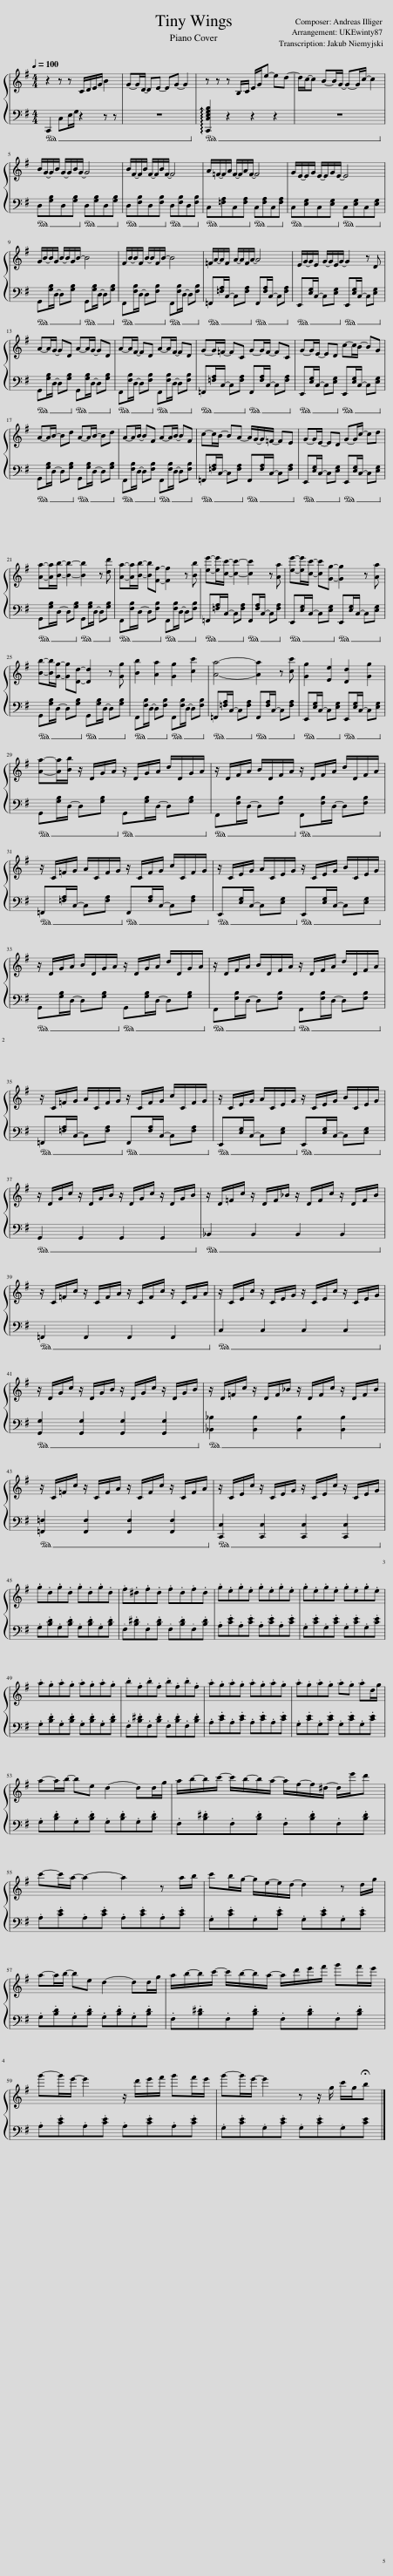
X:1
%%score { 1 | 2 }
L:1/8
Q:1/4=100
M:4/4
I:linebreak $
K:G
V:1 treble
V:2 bass
V:1
 z2 z z C/D/E/G/ B2 | G-G/D/- DE- EG- G2 | z z z B,/C/ E/G/e- ed- | d/c/-c B-B/G/- G-G/c/- c2 |$ B/G/-G/B/ G/-G/B/G/- G4 | %5
 B/F/-F/B/ F/-F/B/F/- F4 | A/=F/-F/A/ F/-F/A/F/- F4 | G/E/-E/G/ E/-E/G/E/- E4 |$ G/B/-B/G/ B/-B/G/B/- B4 | F/B/-B/F/ B/-B/F/B/- B4 | %10
 =F/A/-A/F/ A/-A/F/A/- A4 | E/G/-G/E/ G/-G/E/G/- G2 z D |$ A-A/G/- GD A-A/G/- GD | A-A/F/- FD A-A/F/- FD | G-G/=F/- FC G-G/F/- FC | %15
 G-G/E/- ED c-c/B/- BG |$ A-A/B/- Bd A-A/B/- Bd | A-A/B/- BF A-A/B/- BF | c-c/B/- BA- A/G/-G/=F/- FE | G-G/E/- ED G-G/c/- cd |$ %20
 [Aa]-[Aa]/[Bb]/- [Bb]2- [Bb]2 z [dd'] | [Aa]-[Aa]/[Bb]/- [Bb][Ff]- [Ff]2 z [Bb] | [ee']-[ee']/[cc']/- [cc']2- [cc']2 z [Aa] | [ee']-[ee']/[cc']/- [cc'][Gg]- [Gg]2 z [Aa] |$ [Bb]-[Bb]/[Gg]/- [Gg][Dd]- [Dd]2 z [Gg] | %25
 [Bb]2 [Aa]2 [Gg]2 [cc']2 | [Aa]4- [Aa]2 z [cc'] | [Gg]2 [Ee]2 [Dd]2 [Gg]2 |$ [Aa]-[Aa]/[Bb]/ z/ D/G/A/ z/ D/G/A/ d/D/G/A/ | z/ D/F/A/ B/D/F/A/ z/ D/F/A/ d/D/F/A/ |$ %30
 z/ C/=F/G/ A/C/F/G/ z/ C/F/G/ c/C/F/G/ | z/ C/E/G/ A/C/E/G/ z/ C/E/G/ B/C/E/G/ |$ z/ D/G/A/ B/D/G/A/ z/ D/G/A/ d/D/G/A/ | z/ D/F/A/ B/D/F/A/ z/ D/F/A/ d/D/F/A/ |$ z/ C/=F/G/ A/C/F/G/ z/ C/F/G/ c/C/F/G/ | %35
 z/ C/E/G/ A/C/E/G/ z/ C/E/G/ B/C/E/G/ |$ z/ D/G/c/ z/ D/G/B/ z/ D/G/c/ z/ D/G/B/ | z/ D/=F/c/ z/ D/F/_B/ z/ D/F/c/ z/ D/F/B/ |$ z/ C/=F/c/ z/ C/F/A/ z/ C/F/c/ z/ C/F/A/ | z/ C/E/c/ z/ C/E/G/ z/ C/E/c/ z/ C/E/G/ |$ %40
 z/ D/G/c/ z/ D/G/B/ z/ D/G/c/ z/ D/G/B/ | z/ D/=F/c/ z/ D/F/_B/ z/ D/F/c/ z/ D/F/B/ |$ z/ C/=F/c/ z/ C/F/A/ z/ C/F/c/ z/ C/F/A/ | z/ C/E/c/ z/ C/E/G/ z/ C/E/c/ z/ C/E/G/ |$ .g.d.g.d .g.d.g.d | %45
 .f.^d.f.d .f.d.f.d | .g.e.g.e .g.e.g.e | .g.e.g.e .g.e.g.e |$ .a.g.a.g .a.g.a.g | .b.f.b.f .b.f.b.f | %50
 .a.g.a.g .a.g.a.g | .a.g.a.g .a.g .ad/g/ |$ a-a/b/- be d2- dd/g/ | a/b/-b/c'/- c'/b/-b/a/- a/f/-f/^d/- d/e'/d' |$ c'-c'/a/- a2- a2 z a/b/ | %55
 c'b/g/- g/e/-e/d/- d2 z d/g/ |$ a-a/b/- be d2- dd/g/ | a/b/-b/c'/- c'/b/-b/a/- a/d'/e'/f'/ g'f'/e'/ |$ g'-g'/e'/- e'2 z/ d'/e'/f'/ g'f'/e'/ | g'-g'/e'/- e'2 z z/ g/ c'/g/!fermata!b |] %60
V:2
!ped! C,,2 C,E,/G,/ z2 z z | z8!ped-up! |!ped! !arpeggio![C,,C,E,G,B,]2 z2 z2 z2 | z8!ped-up! |$!ped! D,[G,B,]D,[G,B,]!ped-up!!ped! D,[G,B,]D,[G,B,]!ped-up! | %5
!ped! D,[F,B,]D,[F,B,]!ped-up!!ped! D,[F,B,]D,[F,B,]!ped-up! |!ped! C,[=F,A,]C,[F,A,]!ped-up!!ped! C,[F,A,]C,[F,A,]!ped-up! |!ped! C,[E,G,]C,[E,G,]!ped-up!!ped! C,[E,G,]C,[E,G,]!ped-up! |$!ped! G,,[G,B,]/D,/- D,[G,B,]!ped-up!!ped! G,,[G,B,]/D,/- D,[G,B,]!ped-up! |!ped! F,,[F,B,]/D,/- D,[F,B,]!ped-up!!ped! F,,[F,B,]/D,/- D,[F,B,]!ped-up! | %10
!ped! =F,,[=F,A,]/C,/- C,[F,A,]!ped-up!!ped! F,,[F,A,]/C,/- C,[F,A,]!ped-up! |!ped! E,,[E,G,]/C,/- C,[E,G,]!ped-up!!ped! E,,[E,G,]/C,/- C,[E,G,]!ped-up! |$!ped! G,,[G,B,]/D,/- D,[G,B,]!ped-up!!ped! G,,[G,B,]/D,/- D,[G,B,]!ped-up! |!ped! F,,[F,B,]/D,/- D,[F,B,]!ped-up!!ped! F,,[F,B,]/D,/- D,[F,B,]!ped-up! |!ped! =F,,[=F,A,]/C,/- C,[F,A,]!ped-up!!ped! F,,[F,A,]/C,/- C,[F,A,]!ped-up! | %15
!ped! E,,[E,G,]/C,/- C,[E,G,]!ped-up!!ped! E,,[E,G,]/C,/- C,[E,G,]!ped-up! |$!ped! G,,[G,B,]/D,/- D,[G,B,]!ped-up!!ped! G,,[G,B,]/D,/- D,[G,B,]!ped-up! |!ped! F,,[F,B,]/D,/- D,[F,B,]!ped-up!!ped! F,,[F,B,]/D,/- D,[F,B,]!ped-up! |!ped! =F,,[=F,A,]/C,/- C,[F,A,]!ped-up!!ped! F,,[F,A,]/C,/- C,[F,A,]!ped-up! |!ped! E,,[E,G,]/C,/- C,[E,G,]!ped-up!!ped! E,,[E,G,]/C,/- C,[E,G,]!ped-up! |$ %20
!ped! G,,[G,B,]/D,/- D,[G,B,]!ped-up!!ped! G,,[G,B,]/D,/- D,[G,B,]!ped-up! |!ped! F,,[F,B,]/D,/- D,[F,B,]!ped-up!!ped! F,,[F,B,]/D,/- D,[F,B,]!ped-up! |!ped! =F,,[=F,A,]/C,/- C,[F,A,]!ped-up!!ped! F,,[F,A,]/C,/- C,[F,A,]!ped-up! |!ped! E,,[E,G,]/C,/- C,[E,G,]!ped-up!!ped! E,,[E,G,]/C,/- C,[E,G,]!ped-up! |$!ped! G,,[G,B,]/D,/- D,[G,B,]!ped-up!!ped! G,,[G,B,]/D,/- D,[G,B,]!ped-up! | %25
!ped! F,,[F,B,]/D,/- D,[F,B,]!ped-up!!ped! F,,[F,B,]/D,/- D,[F,B,]!ped-up! |!ped! =F,,[=F,A,]/C,/- C,[F,A,]!ped-up!!ped! F,,[F,A,]/C,/- C,[F,A,]!ped-up! |!ped! E,,[E,G,]/C,/- C,[E,G,]!ped-up!!ped! E,,[E,G,]/C,/- C,[E,G,]!ped-up! |$!ped! G,,[G,B,]/D,/- D,[G,B,]!ped-up!!ped! G,,[G,B,]/D,/- D,[G,B,]!ped-up! |!ped! F,,[F,B,]/D,/- D,[F,B,]!ped-up!!ped! F,,[F,B,]/D,/- D,[F,B,]!ped-up! |$ %30
!ped! =F,,[=F,A,]/C,/- C,[F,A,]!ped-up!!ped! F,,[F,A,]/C,/- C,[F,A,]!ped-up! |!ped! E,,[E,G,]/C,/- C,[E,G,]!ped-up!!ped! E,,[E,G,]/C,/- C,[E,G,]!ped-up! |$!ped! G,,[G,B,]/D,/- D,[G,B,]!ped-up!!ped! G,,[G,B,]/D,/- D,[G,B,]!ped-up! |!ped! F,,[F,B,]/D,/- D,[F,B,]!ped-up!!ped! F,,[F,B,]/D,/- D,[F,B,]!ped-up! |$!ped! =F,,[=F,A,]/C,/- C,[F,A,]!ped-up!!ped! F,,[F,A,]/C,/- C,[F,A,]!ped-up! | %35
!ped! E,,[E,G,]/C,/- C,[E,G,]!ped-up!!ped! E,,[E,G,]/C,/- C,[E,G,]!ped-up! |$!ped! G,,2 G,,2 G,,2 G,,2!ped-up! |!ped! _B,,2 B,,2 B,,2 B,,2!ped-up! |$!ped! =F,,2 F,,2 F,,2 F,,2!ped-up! |!ped! C,2 C,2 C,2 C,2!ped-up! |$ %40
!ped! [G,,G,]2 [G,,G,]2 [G,,G,]2 [G,,G,]2!ped-up! |!ped! [_B,,_B,]2 [B,,B,]2 [B,,B,]2 [B,,B,]2!ped-up! |$!ped! [=F,,=F,]2 [F,,F,]2 [F,,F,]2 [F,,F,]2!ped-up! |!ped! [C,,C,]2 [C,,C,]2 [C,,C,]2 [C,,C,]2!ped-up! |$ .G,.[B,D].G,.[B,D] .G,.[B,D].G,.[B,D] | %45
 .F,.[B,^D].F,.[B,D] .F,.[B,D].F,.[B,D] | .A,.[CE].A,.[CE] .A,.[CE].A,.[CE] | .G,.[CE].G,.[CE] .G,.[CE].G,.[CE] |$ .G,.[B,D].G,.[B,D] .G,.[B,D].G,.[B,D] | .F,.[B,^D].F,.[B,D] .F,.[B,D].F,.[B,D] | %50
 .A,.[CE].A,.[CE] .A,.[CE].A,.[CE] | .G,.[CE].G,.[CE] .G,.[CE].G,.[CE] |$ .G,.[B,D].G,.[B,D] .G,.[B,D].G,.[B,D] | .F,.[B,^D].F,.[B,D] .F,.[B,D].F,.[B,D] |$ .A,.[CE].A,.[CE] .A,.[CE].A,.[CE] | %55
 .G,.[CE].G,.[CE] .G,.[CE].G,.[CE] |$ .G,.[B,D].G,.[B,D] .G,.[B,D].G,.[B,D] | .F,.[B,^D].F,.[B,D] .F,.[B,D].F,.[B,D] |$ .A,.[CE].A,.[CE] .A,.[CE].A,.[CE] | .G,.[CE].G,.[CE] .G,.[CE].G,[CE] |] %60
